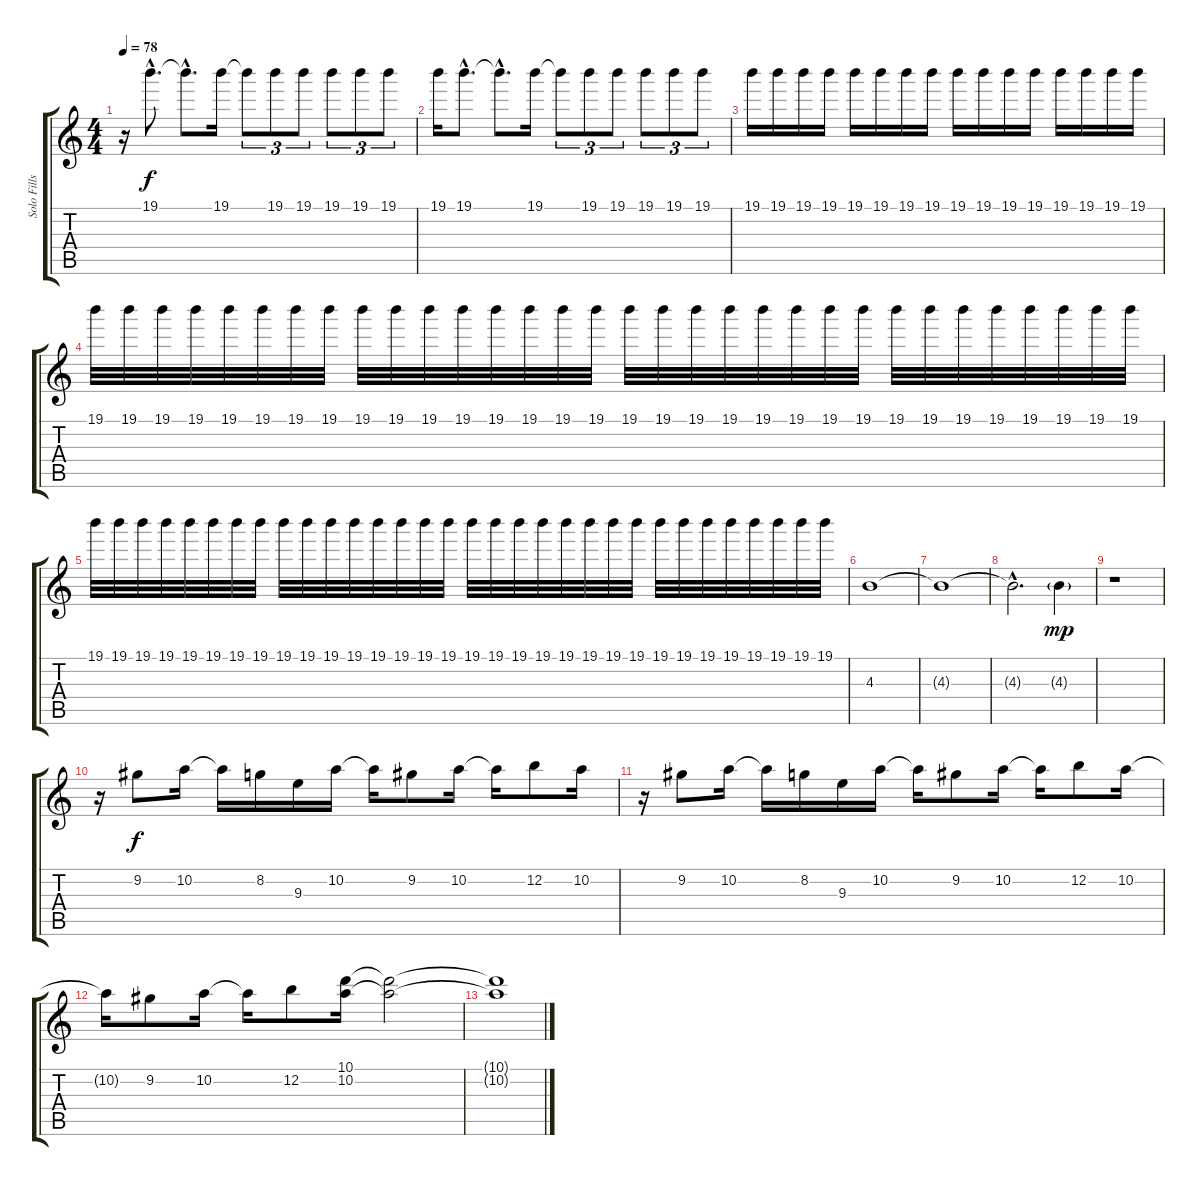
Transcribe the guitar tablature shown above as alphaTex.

\track ("Solo Fills and Guitar Solo" "Solo Fills") {instrument distortionguitar}
\staff {score tabs}
\tuning (E4 B3 G3 D3 A2 E2) {hide}
\ts (4 4)
\tempo 78
\clef g2
\ks c
r.16{dy f} 19.1{hac}.8{d} 19.1{hac t}.8{d} 19.1.16 19.1{t}.8{tu (3 2)} 19.1.8{tu (3 2)} 19.1.8{tu (3 2)} 19.1.8{tu (3 2)} 19.1.8{tu (3 2)} 19.1.8{tu (3 2)} |
19.1.16{volume 8} 19.1{hac}.8{d} 19.1{hac t}.8{d} 19.1.16 19.1{t}.8{tu (3 2)} 19.1.8{tu (3 2)} 19.1.8{tu (3 2)} 19.1.8{tu (3 2)} 19.1.8{tu (3 2)} 19.1.8{tu (3 2)} |
19.1.16 19.1.16 19.1.16 19.1.16 19.1.16 19.1.16 19.1.16 19.1.16 19.1.16 19.1.16 19.1.16 19.1.16 19.1.16 19.1.16 19.1.16 19.1.16 |
19.1.32 19.1.32 19.1.32 19.1.32 19.1.32 19.1.32 19.1.32 19.1.32 19.1.32 19.1.32 19.1.32 19.1.32 19.1.32 19.1.32 19.1.32 19.1.32 19.1.32 19.1.32 19.1.32 19.1.32 19.1.32 19.1.32 19.1.32 19.1.32 19.1.32 19.1.32 19.1.32 19.1.32 19.1.32 19.1.32 19.1.32 19.1.32 |
19.1.32 19.1.32 19.1.32 19.1.32 19.1.32 19.1.32 19.1.32 19.1.32 19.1.32 19.1.32 19.1.32 19.1.32 19.1.32 19.1.32 19.1.32 19.1.32 19.1.32 19.1.32 19.1.32 19.1.32 19.1.32 19.1.32 19.1.32 19.1.32 19.1.32 19.1.32 19.1.32 19.1.32 19.1.32 19.1.32 19.1.32 19.1.32 |
4.3.1 |
4.3{t}.1 |
4.3{hac t}.2{d} 4.3{g}.4{dy mp} |
r.1 |
r.16 9.2.8{dy f} 10.2.16 10.2{t}.16 8.2.16 9.3.16 10.2.16 10.2{t}.16 9.2.8 10.2.16 10.2{t}.16 12.2.8 10.2.16 |
r.16 9.2.8 10.2.16 10.2{t}.16 8.2.16 9.3.16 10.2.16 10.2{t}.16 9.2.8 10.2.16 10.2{t}.16 12.2.8 10.2.16 |
10.2{t}.16 9.2.8 10.2.16 10.2{t}.16 12.2.8 (10.1 10.2).16 (10.1{t} 10.2{t}).2 |
(10.1{t} 10.2{t}).1
